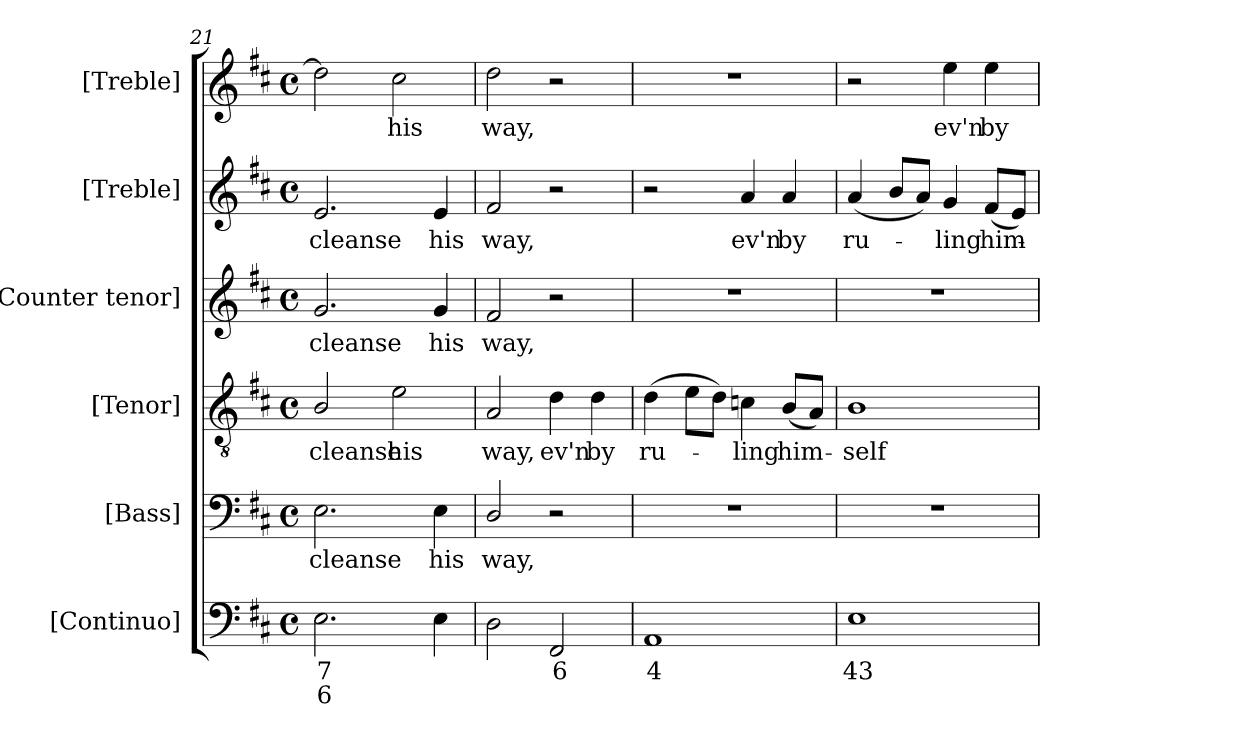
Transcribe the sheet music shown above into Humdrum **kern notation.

**kern	**text	**text	**kern	**text	**kern	**text	**kern	**text	**kern	**text	**kern	**text
*part6	*part6	*part6	*part5	*part5	*part4	*part4	*part3	*part3	*part2	*part2	*part1	*part1
*staff6	*staff6	*staff6	*staff5	*staff5	*staff4	*staff4	*staff3	*staff3	*staff2	*staff2	*staff1	*staff1
*I"[Continuo]	*	*	*I"[Bass]	*	*I"[Tenor]	*	*I"[Counter tenor]	*	*I"[Treble]	*	*I"[Treble]	*
*I'Cont.	*	*	*I'B.	*	*I'T.	*	*	*	*	*	*	*
*clefF4	*	*	*clefF4	*	*clefGv2	*	*clefG2	*	*clefG2	*	*clefG2	*
*	*	*	*	*	*ITrd7c12	*	*	*	*	*	*	*
*k[f#c#]	*	*	*k[f#c#]	*	*k[f#c#]	*	*k[f#c#]	*	*k[f#c#]	*	*k[f#c#]	*
*D:	*	*	*D:	*	*D:	*	*D:	*	*D:	*	*D:	*
*M4/4	*	*	*M4/4	*	*M4/4	*	*M4/4	*	*M4/4	*	*M4/4	*
*met(c)	*	*	*met(c)	*	*met(c)	*	*met(c)	*	*met(c)	*	*met(c)	*
=21	=21	=21	=21	=21	=21	=21	=21	=21	=21	=21	=21	=21
!	!LO:LY:b:color=#000000	!LO:LY:b:color=#000000	!	!	!	!	!	!	!	!	!	!
!	!	!	!	!LO:LY:b:color=#000000	!	!	!	!	!	!	!	!
!	!	!	!	!	!	!LO:LY:b:color=#000000	!	!	!	!	!	!
!	!	!	!	!	!	!	!	!LO:LY:b:color=#000000	!	!	!	!
!	!	!	!	!	!	!	!	!	!	!LO:LY:b:color=#000000	!	!
2.Ei\	7	6	2.Ei\	cleanse	2BBi/	cleanse	2.gi/	cleanse	2.ei/	cleanse	2ddi\]	.
!	!	!	!	!	!	!LO:LY:b:color=#000000	!	!	!	!	!	!
!	!	!	!	!	!	!	!	!	!	!	!	!LO:LY:b:color=#000000
.	.	.	.	.	2Ei\	his	.	.	.	.	2cc#i\	his
!	!	!	!	!LO:LY:b:color=#000000	!	!	!	!	!	!	!	!
!	!	!	!	!	!	!	!	!LO:LY:b:color=#000000	!	!	!	!
!	!	!	!	!	!	!	!	!	!	!LO:LY:b:color=#000000	!	!
4Ei\	.	.	4Ei\	his	.	.	4gi/	his	4ei/	his	.	.
=22	=22	=22	=22	=22	=22	=22	=22	=22	=22	=22	=22	=22
!	!	!	!	!LO:LY:b:color=#000000	!	!	!	!	!	!	!	!
!	!	!	!	!	!	!LO:LY:b:color=#000000	!	!	!	!	!	!
!	!	!	!	!	!	!	!	!LO:LY:b:color=#000000	!	!	!	!
!	!	!	!	!	!	!	!	!	!	!LO:LY:b:color=#000000	!	!
!	!	!	!	!	!	!	!	!	!	!	!	!LO:LY:b:color=#000000
2Di\	.	.	2Di/	way,	2AAi/	way,	2f#i/	way,	2f#i/	way,	2ddi\	way,
!	!LO:LY:b:color=#000000	!	!	!	!	!	!	!	!	!	!	!
!	!	!	!	!	!	!LO:LY:b:color=#000000	!	!	!	!	!	!
2FF#i/	6	.	2r	.	4Di\	ev'n	2r	.	2r	.	2r	.
!	!	!	!	!	!	!LO:LY:b:color=#000000	!	!	!	!	!	!
.	.	.	.	.	4Di\	by	.	.	.	.	.	.
!!LO:LB:g=z
=23	=23	=23	=23	=23	=23	=23	=23	=23	=23	=23	=23	=23
!	!LO:LY:b:color=#000000	!	!	!	!	!	!	!	!	!	!	!
!	!	!	!	!	!	!LO:LY:b:color=#000000	!	!	!	!	!	!
1AAi	4	.	1r	.	(4Di\	ru-	1r	.	2r	.	1r	.
.	.	.	.	.	8Ei\L	.	.	.	.	.	.	.
.	.	.	.	.	8Di\J)	.	.	.	.	.	.	.
!	!	!	!	!	!	!LO:LY:b:color=#000000	!	!	!	!	!	!
!	!	!	!	!	!	!	!	!	!	!LO:LY:b:color=#000000	!	!
.	.	.	.	.	4Cni\	-ling	.	.	4ai/	ev'n	.	.
!	!	!	!	!	!	!LO:LY:b:color=#000000	!	!	!	!	!	!
!	!	!	!	!	!	!	!	!	!	!LO:LY:b:color=#000000	!	!
.	.	.	.	.	(8BBi/L	him-	.	.	4ai/	by	.	.
.	.	.	.	.	8AAi/J)	.	.	.	.	.	.	.
=24	=24	=24	=24	=24	=24	=24	=24	=24	=24	=24	=24	=24
!	!LO:LY:b:color=#000000	!	!	!	!	!	!	!	!	!	!	!
!	!	!	!	!	!	!LO:LY:b:color=#000000	!	!	!	!	!	!
!	!	!	!	!	!	!	!	!	!	!LO:LY:b:color=#000000	!	!
1Ei	43	.	1r	.	1BBi	-self	1r	.	(4ai/	ru-	2r	.
.	.	.	.	.	.	.	.	.	8bi/L	.	.	.
.	.	.	.	.	.	.	.	.	8ai/J)	.	.	.
!	!	!	!	!	!	!	!	!	!	!LO:LY:b:color=#000000	!	!
!	!	!	!	!	!	!	!	!	!	!	!	!LO:LY:b:color=#000000
.	.	.	.	.	.	.	.	.	4gi/	-ling	4eei\	ev'n
!	!	!	!	!	!	!	!	!	!	!LO:LY:b:color=#000000	!	!
!	!	!	!	!	!	!	!	!	!	!	!	!LO:LY:b:color=#000000
.	.	.	.	.	.	.	.	.	(8f#i/L	him-	4eei\	by
.	.	.	.	.	.	.	.	.	8ei/J)	.	.	.
=	=	=	=	=	=	=	=	=	=	=	=	=
*-	*-	*-	*-	*-	*-	*-	*-	*-	*-	*-	*-	*-
